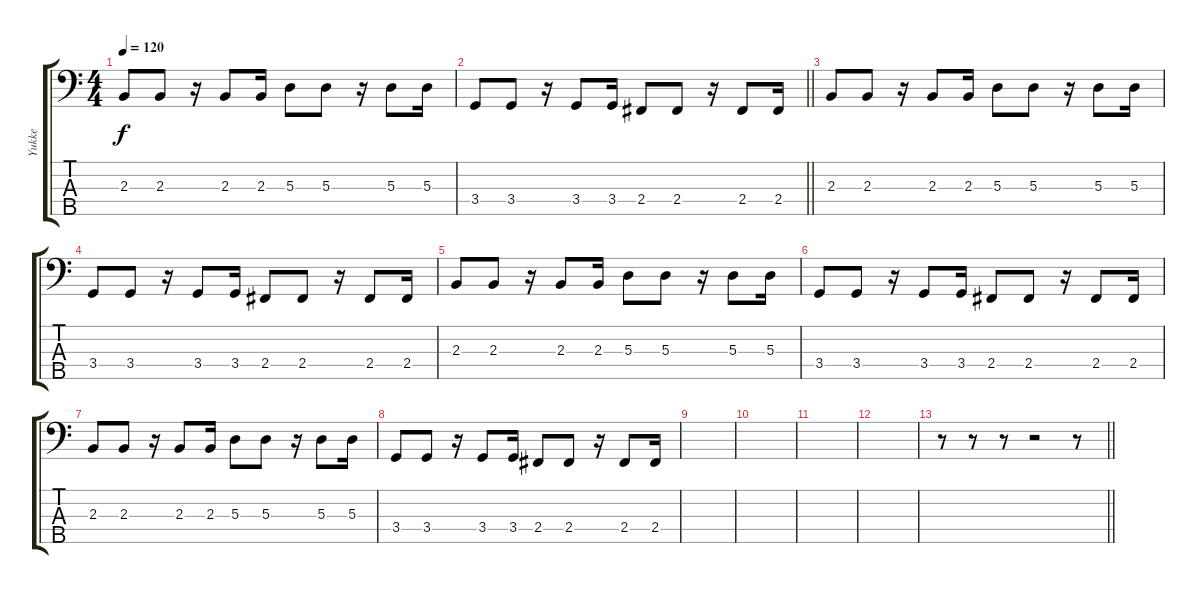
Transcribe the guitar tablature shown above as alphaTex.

\track ("Yukke" "Yukke") {instrument electricbassfinger}
\staff {score tabs}
\tuning (G2 D2 A1 E1 B0) {hide}
\ts (4 4)
\tempo 120
\clef f4
\ks c
2.3.8{dy f} 2.3.8 r.16 2.3.8 2.3.16 5.3.8 5.3.8 r.16 5.3.8 5.3.16 |
\barLineRight lightlight
3.4.8 3.4.8 r.16 3.4.8 3.4.16 2.4.8 2.4.8 r.16 2.4.8 2.4.16 |
2.3.8 2.3.8 r.16 2.3.8 2.3.16 5.3.8 5.3.8 r.16 5.3.8 5.3.16 |
3.4.8 3.4.8 r.16 3.4.8 3.4.16 2.4.8 2.4.8 r.16 2.4.8 2.4.16 |
2.3.8 2.3.8 r.16 2.3.8 2.3.16 5.3.8 5.3.8 r.16 5.3.8 5.3.16 |
3.4.8 3.4.8 r.16 3.4.8 3.4.16 2.4.8 2.4.8 r.16 2.4.8 2.4.16 |
2.3.8 2.3.8 r.16 2.3.8 2.3.16 5.3.8 5.3.8 r.16 5.3.8 5.3.16 |
3.4.8 3.4.8 r.16 3.4.8 3.4.16 2.4.8 2.4.8 r.16 2.4.8 2.4.16 |
|
|
|
|
\barLineRight lightlight
r.8 r.8 r.8 r.2 r.8
